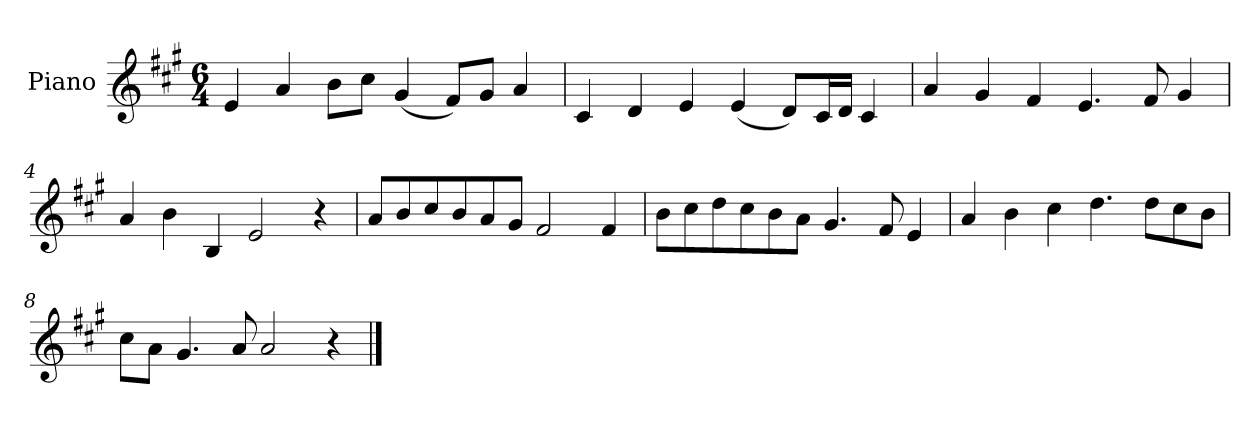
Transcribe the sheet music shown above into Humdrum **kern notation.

**kern
*part1
*staff1
*I"Piano
*I'Pno.
*clefG2
*k[f#c#g#]
*M6/4
=1
4e/
4a/
8b\L
8cc#\J
(4g#/
8f#/L)
8g#/J
4a/
=2
4c#/
4d/
4e/
(4e/
8d/L)
16c#/L
16d/JJ
4c#/
=3
4a/
4g#/
4f#/
4.e/
8f#/
4g#/
=4
4a/
4b\
4B/
2e/
4r
=5
8a/L
8b/
8cc#/
8b/
8a/
8g#/J
2f#/
4f#/
!!LO:LB:g=z
=6
8b\L
8cc#\
8dd\
8cc#\
8b\
8a\J
4.g#/
8f#/
4e/
=7
4a/
4b\
4cc#\
4.dd\
8dd\L
8cc#\
8b\J
=8
8cc#\L
8a\J
4.g#/
8a/
2a/
4r
==
*-
